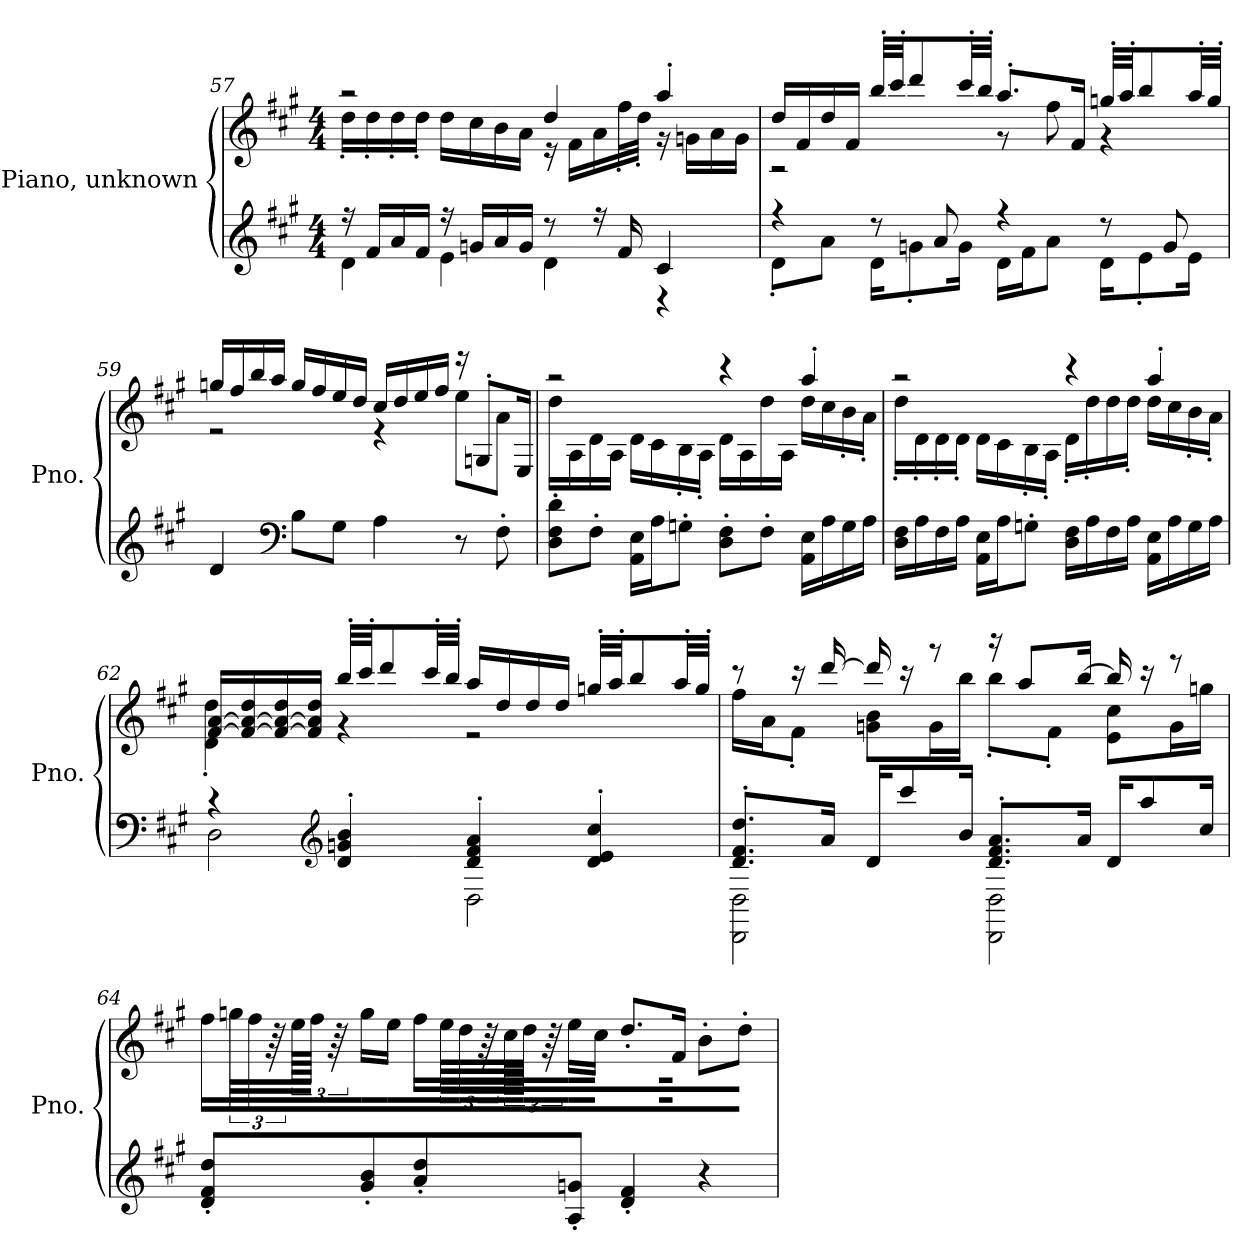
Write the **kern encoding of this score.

**kern	**kern
*part1	*part1
*staff2	*staff1
*I"Piano, unknown	*
*I'Pno.	*
!!LO:LB:g=z
*clefG2	*clefG2
*k[f#c#g#]	*k[f#c#g#]
*M4/4	*M4/4
=57	=57
*^	*^
16r	4d\	2r	16dd'\LL
16f#/LL	.	.	16dd'\
16a/	.	.	16dd'\
16f#/JJ	.	.	16dd'\JJ
16r	4e\	.	16dd\LL
16gn/LL	.	.	16cc#\
16a/	.	.	16b\
16g/JJ	.	.	16a\JJ
8r	4d\	4dd/	16r
.	.	.	16f#\LL
16r	.	.	16a\
16f#/	.	.	32ff#'\L
.	.	.	32dd'\JJJ
4c#/	4r	4aa'/	16r
.	.	.	16gn\LL
.	.	.	16a\
.	.	.	16g\JJ
=58	=58	=58	=58
4r	8d'\L	16dd/LL	2r
.	.	16f#/	.
.	8a\J	16dd/	.
.	.	16f#/JJ	.
8r	16d\KL	32bb'/LLL	.
.	.	32ccc#'/JJ	.
.	8gn'\	8ddd/	.
8a/	.	.	.
.	16g\Jk	32ccc#'/LL	.
.	.	32bb'/JJJ	.
4r	16d\LL	8.aa'/L	8r
.	16f#\J	.	.
.	8a\J	.	8ff#\
.	.	16f#/Jk	.
8r	16d\KL	32ggn'/LLL	4r
.	.	32aa'/JJ	.
.	8e'\	8bb/	.
8g/	.	.	.
.	16e\Jk	32aa'/LL	.
.	.	32gg'/JJJ	.
*v	*v	*	*
!!LO:LB:g=z	!!
=59	=59	=59
4d/	16ggn/LL	2r
.	16ff#/	.
.	16bb/	.
.	16aa/JJ	.
*clefF4	*	*
8B\L	16gg/LL	.
.	16ff#/	.
8G#\J	16ee/	.
.	16dd/JJ	.
4A\	16cc#/LL	4r
.	16dd/	.
.	16ee/	.
.	16ff#/JJ	.
8r	16r	8ee\L
.	8Gn'/L	.
8F#'\	.	8a\J
.	16E/Jk	.
=60	=60	=60
8D\' 8F#\' 8d\'L	2r	16dd\LL
.	.	16A\
8F#'\J	.	16d\
.	.	16A\JJ
16AA\ 16E\LL	.	16d\LL
16A\J	.	16c#\
8Gn'\J	.	16B'\
.	.	16A'\JJ
8D\' 8F#\'L	4r	16d\LL
.	.	16A\
8F#'\J	.	16dd\
.	.	16A\JJ
16AA\ 16E\LL	4aa'/	16dd\LL
16A\	.	16cc#\
16G\	.	16b'\
16A\JJ	.	16a'\JJ
!!LO:PB:g=z	!!
=61	=61	=61
16D\ 16F#\LL	2r	16dd'\LL
16A\	.	16d'\
16F#\	.	16d'\
16A\JJ	.	16d'\JJ
16AA\ 16E\LL	.	16d\LL
16A\J	.	16c#\
8Gn'\J	.	16B'\
.	.	16A'\JJ
16D\ 16F#\LL	4r	16d'\LL
16A\	.	16dd'\
16F#\	.	16dd\
16A\JJ	.	16dd'\JJ
16AA\ 16E\LL	4aa'/	16dd\LL
16A\	.	16cc#\
16G\	.	16b'\
16A\JJ	.	16a'\JJ
=62	=62	=62
*^	*	*
4r	2D\	[16f#/ [16a/LL	4d\' 4dd\'
.	.	16f#/_ 16a/_ 16dd/	.
.	.	16f#/_ 16a/_ 16dd/	.
.	.	16f#/] 16a/] 16dd/JJ	.
*clefG2	*	*	*
4d/' 4gn/' 4b/'	.	32bb'/LLL	4r
.	.	32ccc#'/JJ	.
.	.	8ddd/	.
.	.	32ccc#'/LL	.
.	.	32bb'/JJJ	.
4d/' 4f#/' 4a/'	2D\	16aa/LL	2r
.	.	16dd/	.
.	.	16dd/	.
.	.	16dd/JJ	.
4d/' 4e/' 4cc#/'	.	32ggn'/LLL	.
.	.	32aa'/JJ	.
.	.	8bb/	.
.	.	32aa'/LL	.
.	.	32gg'/JJJ	.
!!LO:LB:g=z	!!
=63	=63	=63	=63
8.d/' 8.f#/' 8.dd/'L	2DD\ 2D\	8r	16ff#\LL
.	.	.	16a\J
.	.	16r	8f#'\J
16a/Jk	.	[16ddd/	.
16d/KL	.	16ddd/]	8gn\ 8b\L
8ccc#/	.	16r	.
.	.	8r	16g\L
16b/Jk	.	.	16bb\JJ
8.d/' 8.f#/' 8.a/'L	2DD\ 2D\	16r	8bb'\L
.	.	8aa/L	.
.	.	.	8f#'\J
16a/Jk	.	[16bb/Jk	.
16d/KL	.	16bb/]	8e\ 8cc#\L
8aa/	.	16r	.
.	.	8r	16g\L
16cc#/Jk	.	.	16ggn\JJ
*v	*v	*	*
*	*v	*v
=64	=64
8d/' 8f#/' 8dd/'L	16ff#\LL
.	96ggn\LL
.	96ff#\JJJJ
.	96r
.	96ee\LLLL
.	96ff#\JJJJ
.	96r
8g#/' 8b/'	16gg\LL
.	16ee\JJ
8a/' 8dd/'	16ff#\LL
.	96ee\LL
.	96dd\JJJJ
.	96r
.	96cc#\LLLL
.	96dd\JJJJ
.	96r
8A/' 8gn/'J	16ee\LL
.	16cc#\JJ
4d/' 4f#/'	8.dd'/L
.	16f#/Jk
4r	8b'\L
.	8dd'\J
=	=
*-	*-
